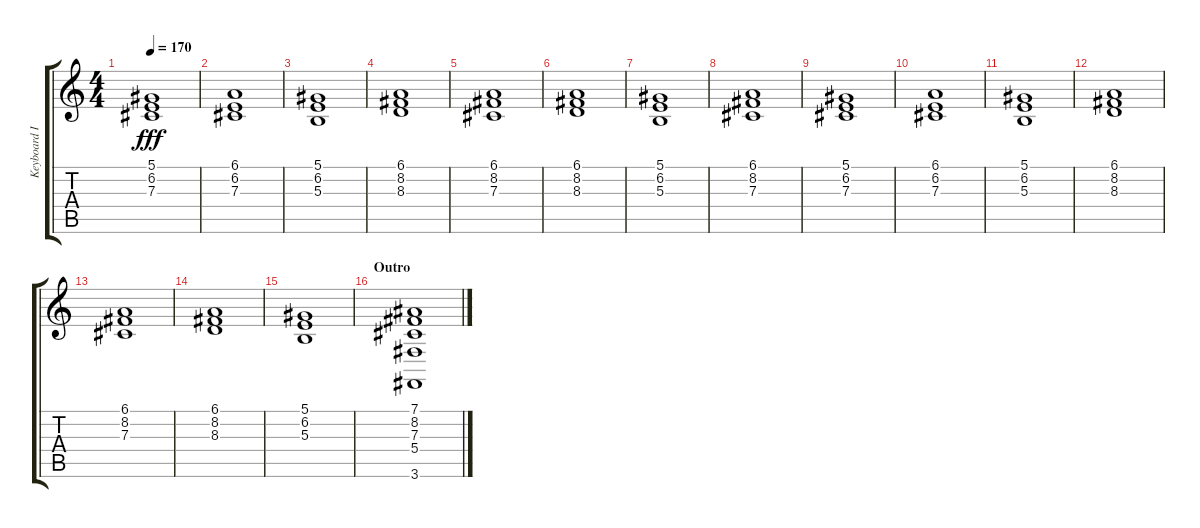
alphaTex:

\track ("Keyboard II" "Keyboard I") {instrument stringensemble1}
\staff {score tabs}
\tuning (Eb4 Bb3 Gb3 Db3 Ab2 Eb2) {hide}
\ts (4 4)
\tempo 170
\clef g2
\ks c
(5.1 6.2 7.3).1{dy fff} |
(6.1 6.2 7.3).1 |
(5.1 6.2 5.3).1 |
(6.1 8.2 8.3).1 |
(6.1 8.2 7.3).1 |
(6.1 8.2 8.3).1 |
(5.1 6.2 5.3).1 |
(6.1 8.2 7.3).1 |
(5.1 6.2 7.3).1 |
(6.1 6.2 7.3).1 |
(5.1 6.2 5.3).1 |
(6.1 8.2 8.3).1 |
(6.1 8.2 7.3).1 |
(6.1 8.2 8.3).1 |
(5.1 6.2 5.3).1 |
\section ("" "Outro")
(7.1 8.2 7.3 5.4 3.6).1
